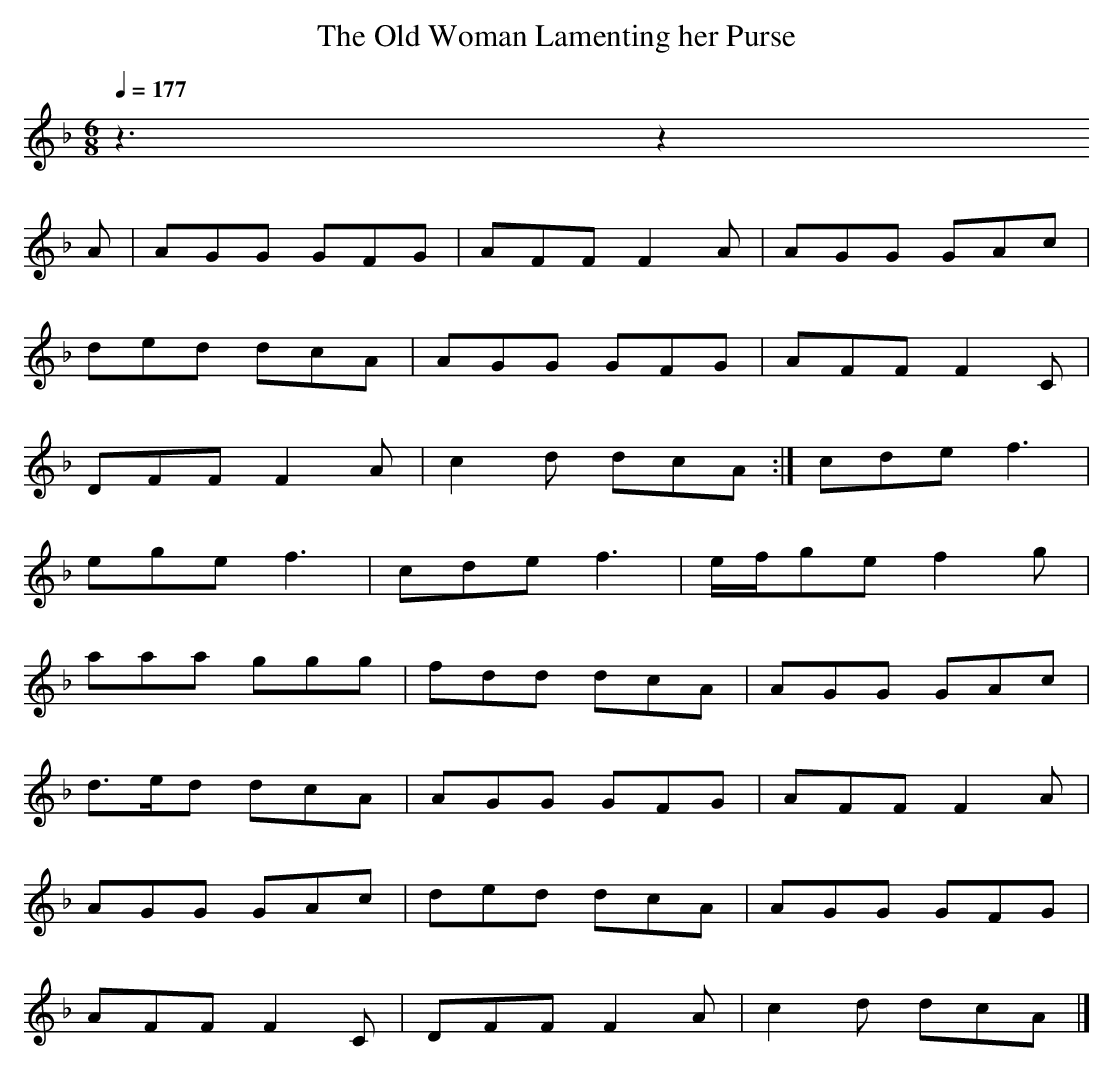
X:1
T: The Old Woman Lamenting her Purse
M: 6/8
L: 1/8
Q: 1/4=177
K: F % 1 flats
V: 1
z3 z2
A | AGG GFG | AFF F2A | AGG GAc |
ded dcA | AGG GFG | AFF F2C |
DFF F2A | c2d dcA :| cde f3 |
ege f3 | cde f3 | e/f/ge f2g |
aaa ggg | fdd dcA | AGG GAc |
d>ed dcA | AGG GFG | AFF F2A |
AGG GAc | ded dcA | AGG GFG |
AFF F2C | DFF F2A | c2d dcA |]
